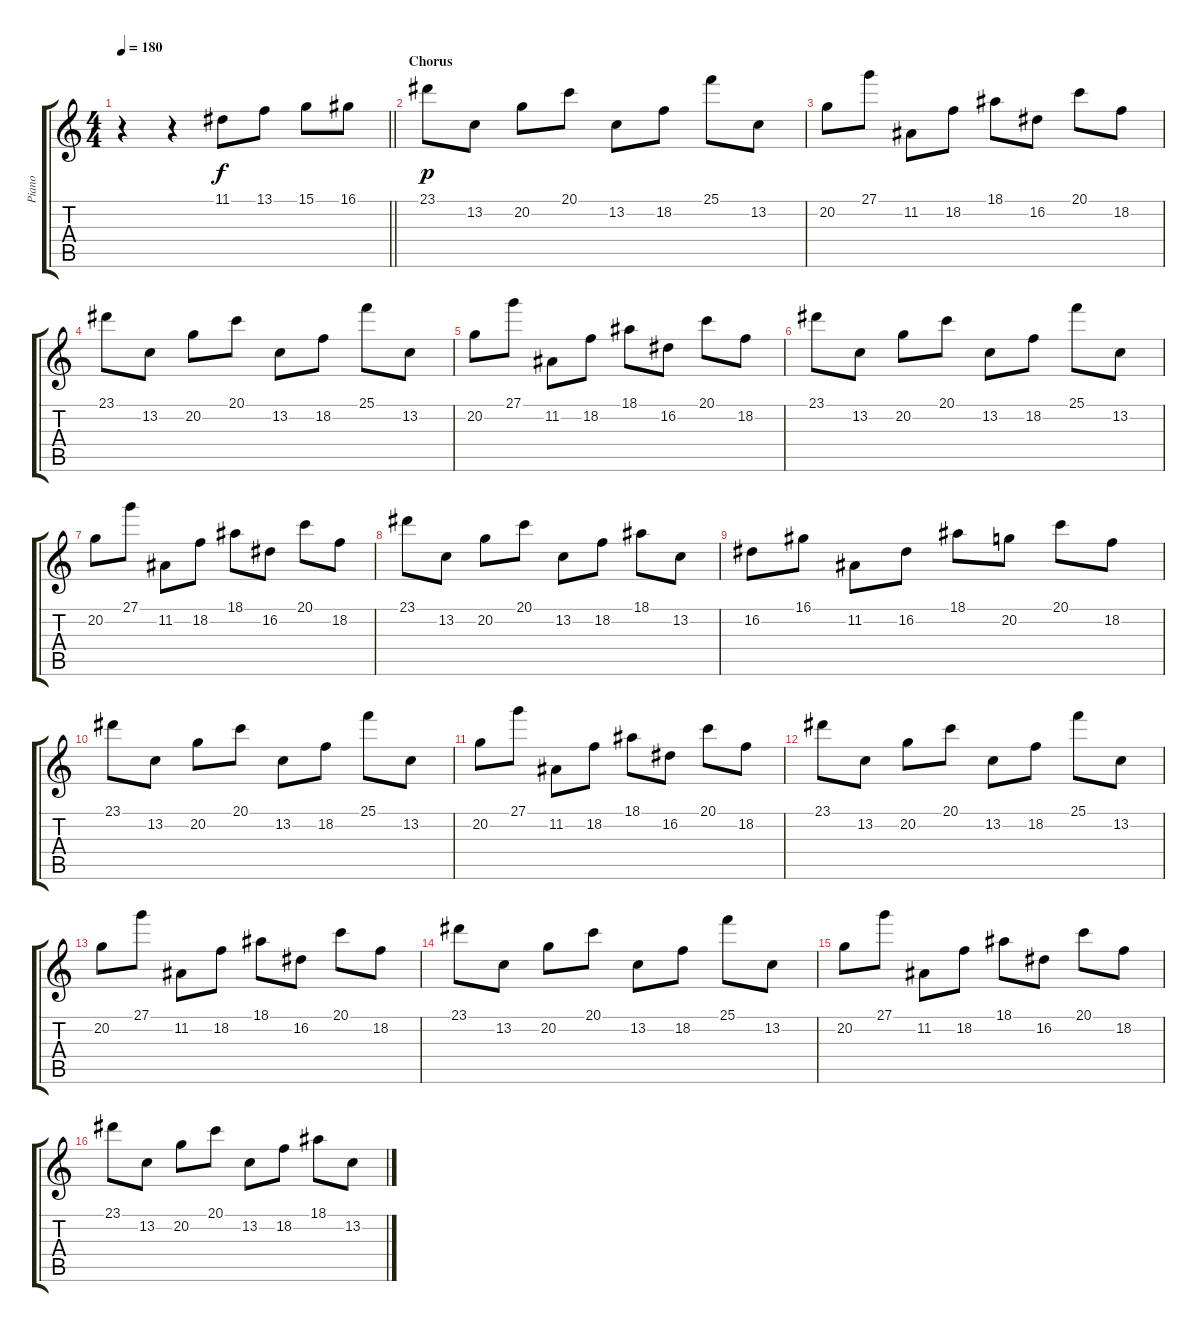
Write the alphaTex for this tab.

\track ("Piano" "Piano") {instrument acousticgrandpiano}
\staff {score tabs}
\tuning (E4 B3 G3 D3 A2 E2) {hide}
\ts (4 4)
\tempo 180
\clef g2
\barLineRight lightlight
\ks c
r.4{dy f} r.4 11.1.8 13.1.8 15.1.8 16.1.8 |
\section ("" "Chorus")
23.1.8{dy p instrument lead2sawtooth} 13.2.8 20.2.8 20.1.8 13.2.8 18.2.8 25.1.8 13.2.8 |
20.2.8 27.1.8 11.2.8 18.2.8 18.1.8 16.2.8 20.1.8 18.2.8 |
23.1.8 13.2.8 20.2.8 20.1.8 13.2.8 18.2.8 25.1.8 13.2.8 |
20.2.8 27.1.8 11.2.8 18.2.8 18.1.8 16.2.8 20.1.8 18.2.8 |
23.1.8 13.2.8 20.2.8 20.1.8 13.2.8 18.2.8 25.1.8 13.2.8 |
20.2.8 27.1.8 11.2.8 18.2.8 18.1.8 16.2.8 20.1.8 18.2.8 |
23.1.8 13.2.8 20.2.8 20.1.8 13.2.8 18.2.8 18.1.8 13.2.8 |
16.2.8 16.1.8 11.2.8 16.2.8 18.1.8 20.2.8 20.1.8 18.2.8 |
23.1.8 13.2.8 20.2.8 20.1.8 13.2.8 18.2.8 25.1.8 13.2.8 |
20.2.8 27.1.8 11.2.8 18.2.8 18.1.8 16.2.8 20.1.8 18.2.8 |
23.1.8 13.2.8 20.2.8 20.1.8 13.2.8 18.2.8 25.1.8 13.2.8 |
20.2.8 27.1.8 11.2.8 18.2.8 18.1.8 16.2.8 20.1.8 18.2.8 |
23.1.8 13.2.8 20.2.8 20.1.8 13.2.8 18.2.8 25.1.8 13.2.8 |
20.2.8 27.1.8 11.2.8 18.2.8 18.1.8 16.2.8 20.1.8 18.2.8 |
23.1.8 13.2.8 20.2.8 20.1.8 13.2.8 18.2.8 18.1.8 13.2.8
